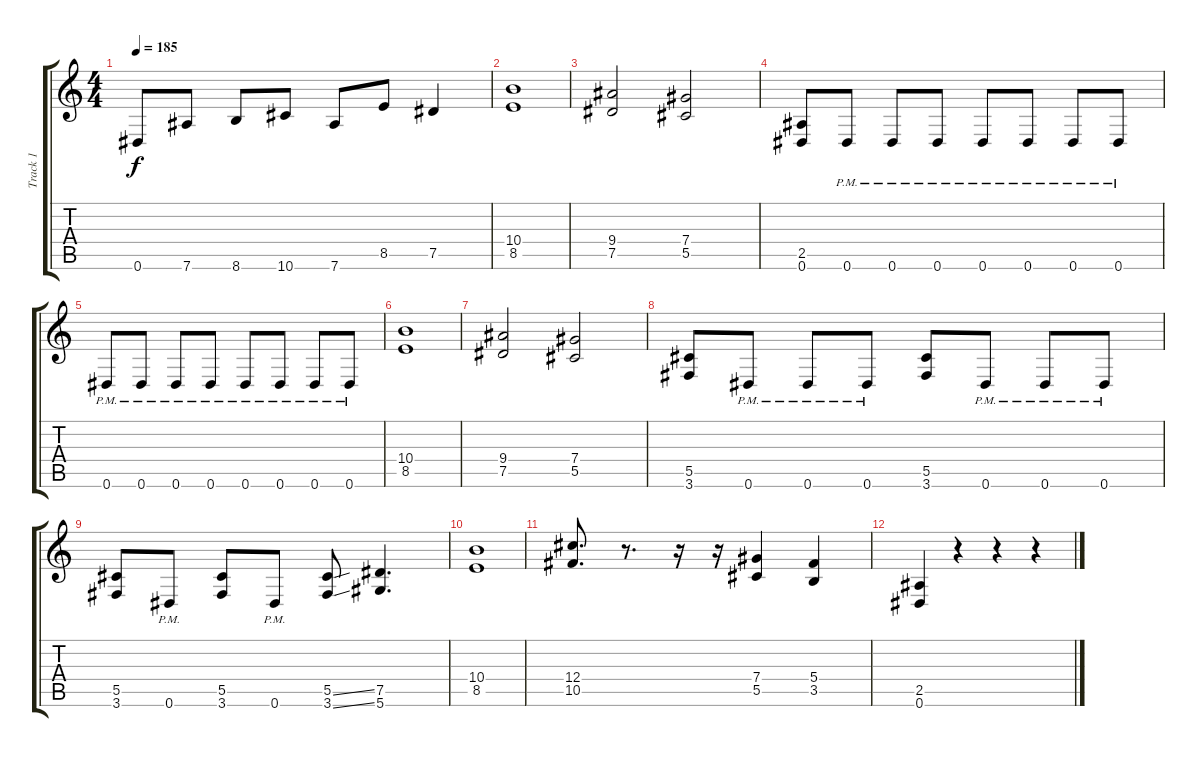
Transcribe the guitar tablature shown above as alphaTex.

\track ("Track 1" "Track 1") {instrument distortionguitar}
\staff {score tabs}
\tuning (Eb4 Bb3 Gb3 Db3 Ab2 Eb2) {hide}
\ts (4 4)
\tempo 185
\clef g2
\ks c
0.6.8{dy f} 7.6.8 8.6.8 10.6.8 7.6.8 8.5.8 7.5.4 |
(10.4 8.5).1 |
(9.4 7.5).2 (7.4 5.5).2 |
(2.5 0.6).8 0.6{pm}.8 0.6{pm}.8 0.6{pm}.8 0.6{pm}.8 0.6{pm}.8 0.6{pm}.8 0.6{pm}.8 |
0.6{pm}.8 0.6{pm}.8 0.6{pm}.8 0.6{pm}.8 0.6{pm}.8 0.6{pm}.8 0.6{pm}.8 0.6{pm}.8 |
(10.4 8.5).1 |
(9.4 7.5).2 (7.4 5.5).2 |
(5.5 3.6).8 0.6{pm}.8 0.6{pm}.8 0.6{pm}.8 (5.5 3.6).8 0.6{pm}.8 0.6{pm}.8 0.6{pm}.8 |
(5.5 3.6).8 0.6{pm}.8 (5.5 3.6).8 0.6{pm}.8 (5.5{ss} 3.6{ss}).8 (7.5 5.6).4{d} |
(10.4 8.5).1 |
(12.4 10.5).8{d} r.8{d} r.16 r.16 (7.4 5.5).4 (5.4 3.5).4 |
(2.5 0.6).4 r.4 r.4 r.4
